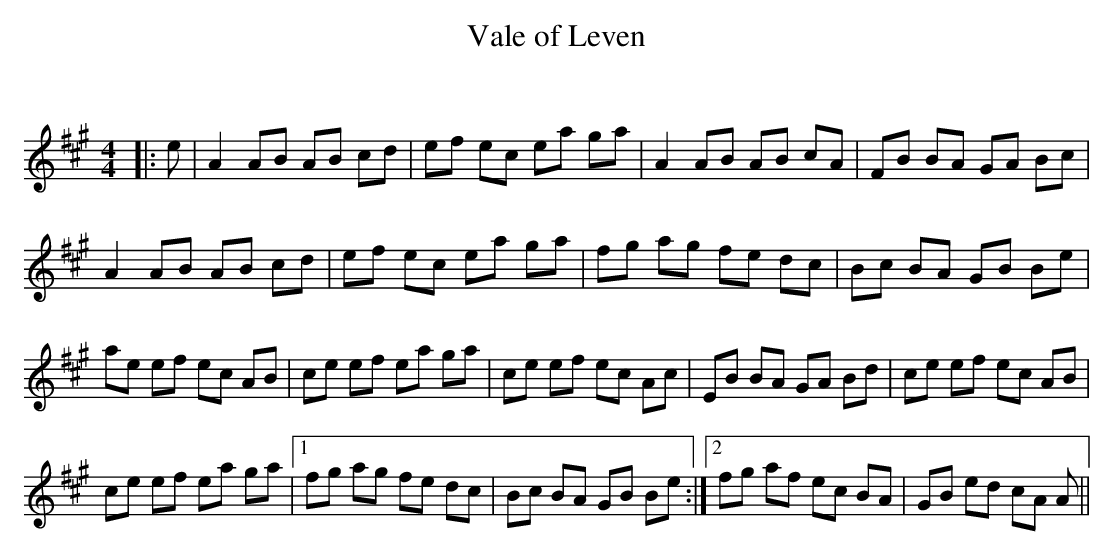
X:1
T: Vale of Leven
C:
Q: 232
K:A
M:4/4
L:1/8
|:e|A2 AB AB cd|ef ec ea ga|A2 AB AB cA|FB BA GA Bc|
A2 AB AB cd|ef ec ea ga|fg ag fe dc|Bc BA GB Be|
ae ef ec AB|ce ef ea ga|ce ef ec Ac|EB BA GA Bd|ce ef ec AB|
ce ef ea ga|1 fg ag fe dc|Bc BA GB Be:|2fg af ec BA|GB ed cA A||
